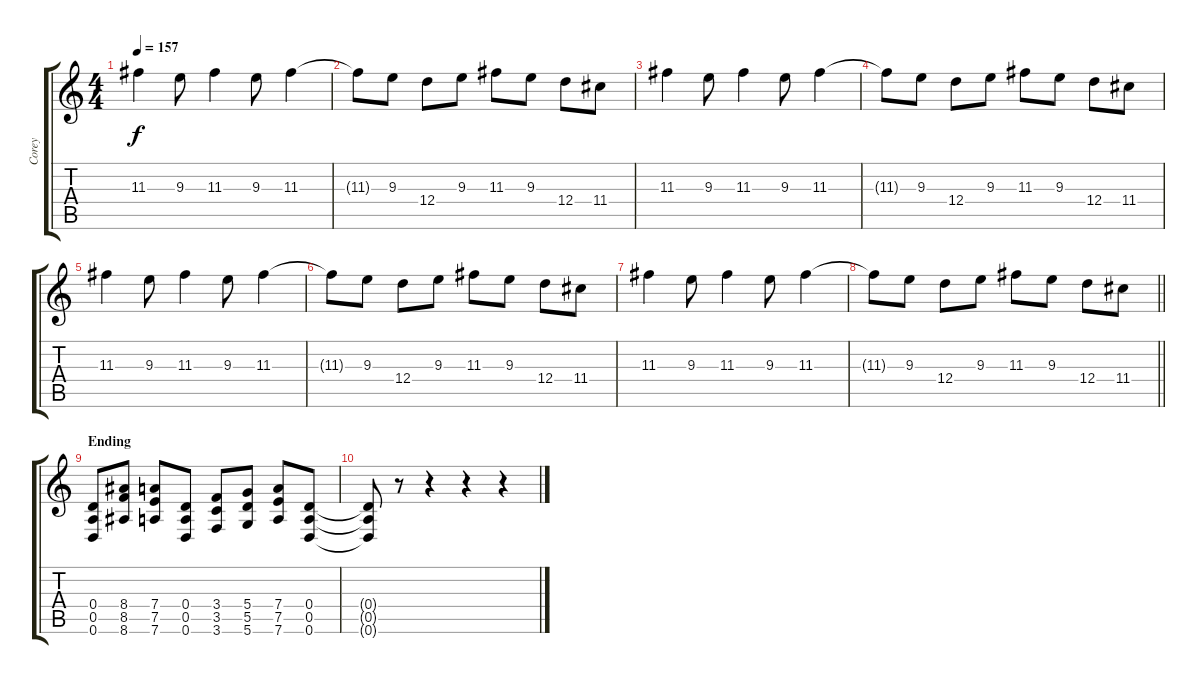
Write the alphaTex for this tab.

\track ("Corey" "Corey") {instrument distortionguitar}
\staff {score tabs}
\tuning (E4 B3 G3 D3 A2 D2) {hide}
\ts (4 4)
\tempo 157
\clef g2
\ks c
11.3.4{dy f volume 16} 9.3.8 11.3.4 9.3.8 11.3.4 |
11.3{t}.8 9.3.8 12.4.8 9.3.8 11.3.8 9.3.8 12.4.8 11.4.8 |
11.3.4 9.3.8 11.3.4 9.3.8 11.3.4 |
11.3{t}.8 9.3.8 12.4.8 9.3.8 11.3.8 9.3.8 12.4.8 11.4.8 |
11.3.4 9.3.8 11.3.4 9.3.8 11.3.4 |
11.3{t}.8 9.3.8 12.4.8 9.3.8 11.3.8 9.3.8 12.4.8 11.4.8 |
11.3.4 9.3.8 11.3.4 9.3.8 11.3.4 |
\barLineRight lightlight
11.3{t}.8 9.3.8 12.4.8 9.3.8 11.3.8 9.3.8 12.4.8 11.4.8 |
\section ("" "Ending")
(0.4 0.5 0.6).8{balance 8} (8.4 8.5 8.6).8 (7.4 7.5 7.6).8 (0.4 0.5 0.6).8 (3.4 3.5 3.6).8 (5.4 5.5 5.6).8 (7.4 7.5 7.6).8 (0.4 0.5 0.6).8 |
(0.4{t} 0.5{t} 0.6{t}).8 r.8 r.4 r.4 r.4
